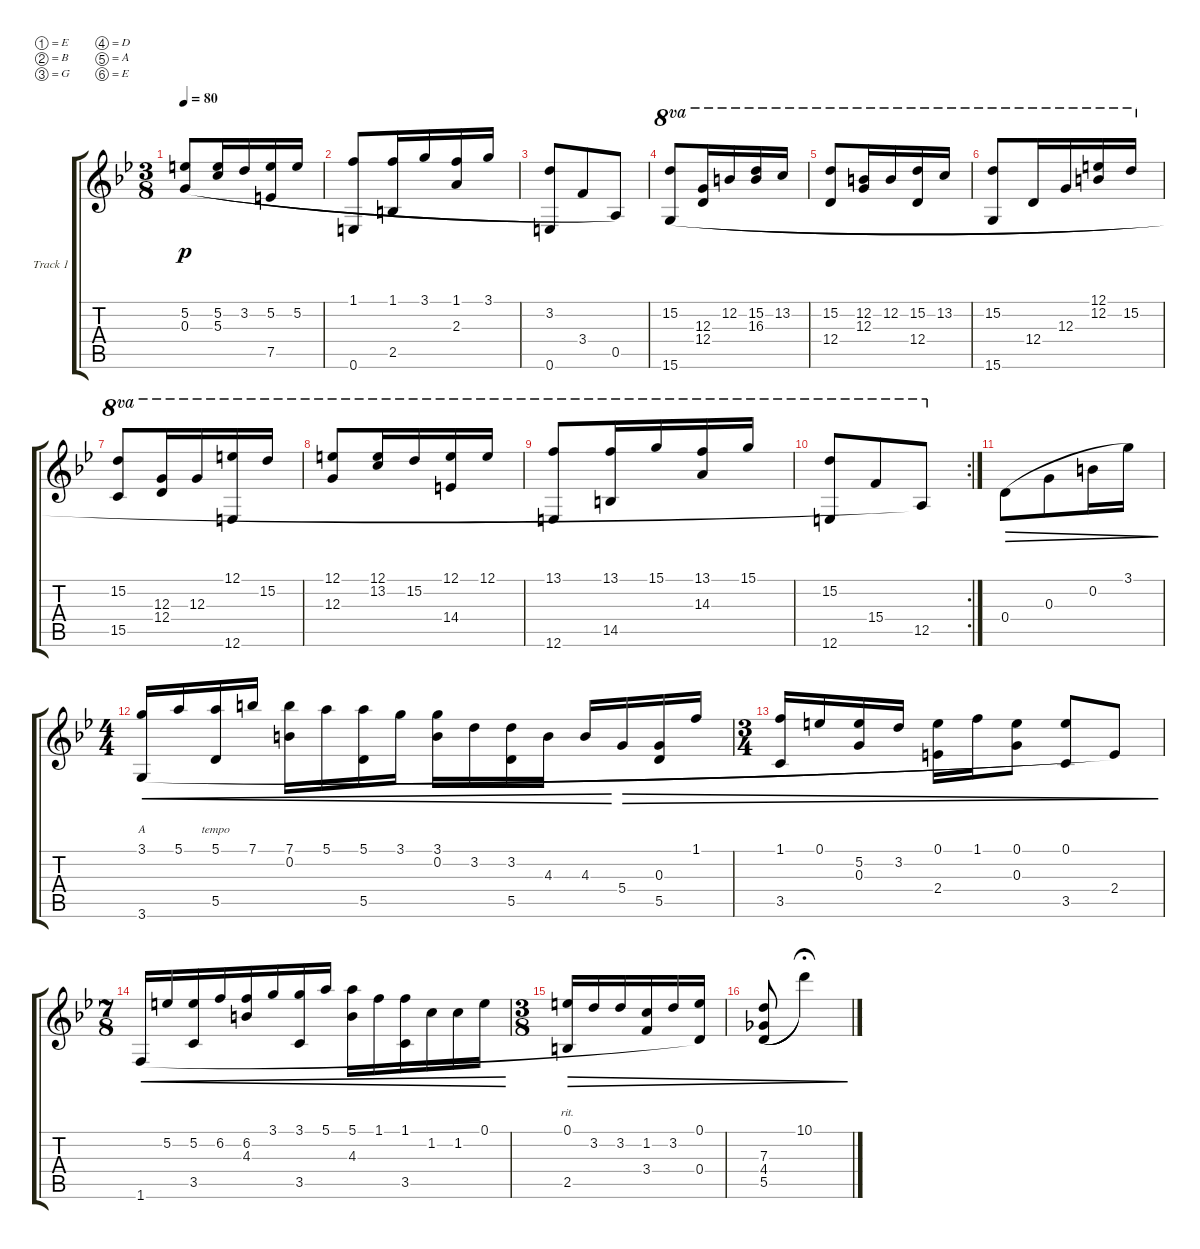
\bracketExtendMode groupsimilarinstruments
\firstSystemTrackNameOrientation horizontal
\otherSystemsTrackNameOrientation horizontal
\track ("Spring Waltz" "Track 1") {instrument acousticguitarsteel}
\staff {score tabs}
\tuning (E5 B4 G4 D4 A3 E3)
\displaytranspose 0
\ts (3 8)
\tempo 80
\clef g2
\ks bb
(5.2 0.3).8{lyrics (0 "") lyrics (1 "") lyrics (2 "") lyrics (3 "") lyrics (4 "") dy p legatoorigin} (5.2 5.3).16{lyrics (0 "") lyrics (1 "") lyrics (2 "") lyrics (3 "") lyrics (4 "") legatoorigin} 3.2.16{lyrics (0 "") lyrics (1 "") lyrics (2 "") lyrics (3 "") lyrics (4 "") legatoorigin} (5.2 7.5).16{lyrics (0 "") lyrics (1 "") lyrics (2 "") lyrics (3 "") lyrics (4 "") legatoorigin} 5.2.16{lyrics (0 "") lyrics (1 "") lyrics (2 "") lyrics (3 "") lyrics (4 "") legatoorigin} |
(1.1 0.6).8{lyrics (0 "") lyrics (1 "") lyrics (2 "") lyrics (3 "") lyrics (4 "") legatoorigin} (1.1 2.5).16{lyrics (0 "") lyrics (1 "") lyrics (2 "") lyrics (3 "") lyrics (4 "") legatoorigin} 3.1.16{lyrics (0 "") lyrics (1 "") lyrics (2 "") lyrics (3 "") lyrics (4 "") legatoorigin} (1.1 2.3).16{lyrics (0 "") lyrics (1 "") lyrics (2 "") lyrics (3 "") lyrics (4 "") legatoorigin} 3.1.16{lyrics (0 "") lyrics (1 "") lyrics (2 "") lyrics (3 "") lyrics (4 "") legatoorigin} |
(0.6 3.2).8{lyrics (0 "") lyrics (1 "") lyrics (2 "") lyrics (3 "") lyrics (4 "") legatoorigin} 3.4.8{lyrics (0 "") lyrics (1 "") lyrics (2 "") lyrics (3 "") lyrics (4 "") legatoorigin} 0.5.8{lyrics (0 "") lyrics (1 "") lyrics (2 "") lyrics (3 "") lyrics (4 "")} |
(15.2 15.6).8{ot 8va lyrics (0 "") lyrics (1 "") lyrics (2 "") lyrics (3 "") lyrics (4 "") legatoorigin} (12.3 12.4).16{ot 8va lyrics (0 "") lyrics (1 "") lyrics (2 "") lyrics (3 "") lyrics (4 "") legatoorigin} 12.2.16{ot 8va lyrics (0 "") lyrics (1 "") lyrics (2 "") lyrics (3 "") lyrics (4 "") legatoorigin} (15.2 16.3).16{ot 8va lyrics (0 "") lyrics (1 "") lyrics (2 "") lyrics (3 "") lyrics (4 "") legatoorigin} 13.2.16{ot 8va lyrics (0 "") lyrics (1 "") lyrics (2 "") lyrics (3 "") lyrics (4 "") legatoorigin} |
(15.2 12.4).8{ot 8va lyrics (0 "") lyrics (1 "") lyrics (2 "") lyrics (3 "") lyrics (4 "") legatoorigin} (12.3 12.2).16{ot 8va lyrics (0 "") lyrics (1 "") lyrics (2 "") lyrics (3 "") lyrics (4 "") legatoorigin} 12.2.16{ot 8va lyrics (0 "") lyrics (1 "") lyrics (2 "") lyrics (3 "") lyrics (4 "") legatoorigin} (15.2 12.4).16{ot 8va lyrics (0 "") lyrics (1 "") lyrics (2 "") lyrics (3 "") lyrics (4 "") legatoorigin} 13.2.16{ot 8va lyrics (0 "") lyrics (1 "") lyrics (2 "") lyrics (3 "") lyrics (4 "") legatoorigin} |
(15.2 15.6).8{ot 8va lyrics (0 "") lyrics (1 "") lyrics (2 "") lyrics (3 "") lyrics (4 "") legatoorigin} 12.4.16{ot 8va lyrics (0 "") lyrics (1 "") lyrics (2 "") lyrics (3 "") lyrics (4 "") legatoorigin} 12.3.16{ot 8va lyrics (0 "") lyrics (1 "") lyrics (2 "") lyrics (3 "") lyrics (4 "") legatoorigin} (12.1 12.2).16{ot 8va lyrics (0 "") lyrics (1 "") lyrics (2 "") lyrics (3 "") lyrics (4 "") legatoorigin} 15.2.16{ot 8va lyrics (0 "") lyrics (1 "") lyrics (2 "") lyrics (3 "") lyrics (4 "") legatoorigin} |
(15.2 15.5).8{ot 8va lyrics (0 "") lyrics (1 "") lyrics (2 "") lyrics (3 "") lyrics (4 "") legatoorigin} (12.4 12.3).16{ot 8va lyrics (0 "") lyrics (1 "") lyrics (2 "") lyrics (3 "") lyrics (4 "") legatoorigin} 12.3.16{ot 8va lyrics (0 "") lyrics (1 "") lyrics (2 "") lyrics (3 "") lyrics (4 "") legatoorigin} (12.1 12.6).16{ot 8va lyrics (0 "") lyrics (1 "") lyrics (2 "") lyrics (3 "") lyrics (4 "") legatoorigin} 15.2.16{ot 8va lyrics (0 "") lyrics (1 "") lyrics (2 "") lyrics (3 "") lyrics (4 "") legatoorigin} |
(12.3 12.1).8{ot 8va lyrics (0 "") lyrics (1 "") lyrics (2 "") lyrics (3 "") lyrics (4 "") legatoorigin} (12.1 13.2).16{ot 8va lyrics (0 "") lyrics (1 "") lyrics (2 "") lyrics (3 "") lyrics (4 "") legatoorigin} 15.2.16{ot 8va lyrics (0 "") lyrics (1 "") lyrics (2 "") lyrics (3 "") lyrics (4 "") legatoorigin} (12.1 14.4).16{ot 8va lyrics (0 "") lyrics (1 "") lyrics (2 "") lyrics (3 "") lyrics (4 "") legatoorigin} 12.1.16{ot 8va lyrics (0 "") lyrics (1 "") lyrics (2 "") lyrics (3 "") lyrics (4 "") legatoorigin} |
(13.1 12.6).8{ot 8va lyrics (0 "") lyrics (1 "") lyrics (2 "") lyrics (3 "") lyrics (4 "") legatoorigin} (13.1 14.5).16{ot 8va lyrics (0 "") lyrics (1 "") lyrics (2 "") lyrics (3 "") lyrics (4 "") legatoorigin} 15.1.16{ot 8va lyrics (0 "") lyrics (1 "") lyrics (2 "") lyrics (3 "") lyrics (4 "") legatoorigin} (13.1 14.3).16{ot 8va lyrics (0 "") lyrics (1 "") lyrics (2 "") lyrics (3 "") lyrics (4 "") legatoorigin} 15.1.16{ot 8va lyrics (0 "") lyrics (1 "") lyrics (2 "") lyrics (3 "") lyrics (4 "") legatoorigin} |
\rc 2
(12.6 15.2).8{ot 8va lyrics (0 "") lyrics (1 "") lyrics (2 "") lyrics (3 "") lyrics (4 "") legatoorigin} 15.4.8{ot 8va lyrics (0 "") lyrics (1 "") lyrics (2 "") lyrics (3 "") lyrics (4 "") legatoorigin} 12.5.8{ot 8va lyrics (0 "") lyrics (1 "") lyrics (2 "") lyrics (3 "") lyrics (4 "")} |
0.4.8{lyrics (0 "") lyrics (1 "") lyrics (2 "") lyrics (3 "") lyrics (4 "") dec legatoorigin} 0.3.8{lyrics (0 "") lyrics (1 "") lyrics (2 "") lyrics (3 "") lyrics (4 "") dec legatoorigin} 0.2.16{lyrics (0 "") lyrics (1 "") lyrics (2 "") lyrics (3 "") lyrics (4 "") dec legatoorigin} 3.1.16{lyrics (0 "") lyrics (1 "") lyrics (2 "") lyrics (3 "") lyrics (4 "") dec} |
\ts (4 4)
(3.1 3.6).16{lyrics (0 "") lyrics (1 "") lyrics (2 "") lyrics (3 "") lyrics (4 "A") cre legatoorigin} 5.1.16{lyrics (0 "") lyrics (1 "") lyrics (2 "") lyrics (3 "") lyrics (4 "") cre legatoorigin} (5.1 5.5).16{lyrics (0 "") lyrics (1 "") lyrics (2 "") lyrics (3 "") lyrics (4 "tempo") cre legatoorigin} 7.1.16{lyrics (0 "") lyrics (1 "") lyrics (2 "") lyrics (3 "") lyrics (4 "") cre legatoorigin} (7.1 0.2).16{lyrics (0 "") lyrics (1 "") lyrics (2 "") lyrics (3 "") lyrics (4 "") cre legatoorigin} 5.1.16{lyrics (0 "") lyrics (1 "") lyrics (2 "") lyrics (3 "") lyrics (4 "") cre legatoorigin} (5.1 5.5).16{lyrics (0 "") lyrics (1 "") lyrics (2 "") lyrics (3 "") lyrics (4 "") cre legatoorigin} 3.1.16{lyrics (0 "") lyrics (1 "") lyrics (2 "") lyrics (3 "") lyrics (4 "") cre legatoorigin} (3.1 0.2).16{lyrics (0 "") lyrics (1 "") lyrics (2 "") lyrics (3 "") lyrics (4 "") cre legatoorigin} 3.2.16{lyrics (0 "") lyrics (1 "") lyrics (2 "") lyrics (3 "") lyrics (4 "") cre legatoorigin} (3.2 5.5).16{lyrics (0 "") lyrics (1 "") lyrics (2 "") lyrics (3 "") lyrics (4 "") cre legatoorigin} 4.3.16{lyrics (0 "") lyrics (1 "") lyrics (2 "") lyrics (3 "") lyrics (4 "") cre legatoorigin} 4.3.16{lyrics (0 "") lyrics (1 "") lyrics (2 "") lyrics (3 "") lyrics (4 "") cre legatoorigin} 5.4.16{lyrics (0 "") lyrics (1 "") lyrics (2 "") lyrics (3 "") lyrics (4 "") dec legatoorigin} (0.3 5.5).16{lyrics (0 "") lyrics (1 "") lyrics (2 "") lyrics (3 "") lyrics (4 "") dec legatoorigin} 1.1.16{lyrics (0 "") lyrics (1 "") lyrics (2 "") lyrics (3 "") lyrics (4 "") dec legatoorigin} |
\ts (3 4)
(1.1 3.5).16{lyrics (0 "") lyrics (1 "") lyrics (2 "") lyrics (3 "") lyrics (4 "") dec legatoorigin} 0.1.16{lyrics (0 "") lyrics (1 "") lyrics (2 "") lyrics (3 "") lyrics (4 "") dec legatoorigin} (5.2 0.3).16{lyrics (0 "") lyrics (1 "") lyrics (2 "") lyrics (3 "") lyrics (4 "") dec legatoorigin} 3.2.16{lyrics (0 "") lyrics (1 "") lyrics (2 "") lyrics (3 "") lyrics (4 "") dec legatoorigin} (0.1 2.4).16{lyrics (0 "") lyrics (1 "") lyrics (2 "") lyrics (3 "") lyrics (4 "") dec legatoorigin} 1.1.16{lyrics (0 "") lyrics (1 "") lyrics (2 "") lyrics (3 "") lyrics (4 "") dec legatoorigin} (0.1 0.3).8{lyrics (0 "") lyrics (1 "") lyrics (2 "") lyrics (3 "") lyrics (4 "") dec legatoorigin} (0.1 3.5).8{lyrics (0 "") lyrics (1 "") lyrics (2 "") lyrics (3 "") lyrics (4 "") dec legatoorigin} 2.4.8{lyrics (0 "") lyrics (1 "") lyrics (2 "") lyrics (3 "") lyrics (4 "") dec} |
\ts (7 8)
1.6.16{lyrics (0 "") lyrics (1 "") lyrics (2 "") lyrics (3 "") lyrics (4 "") cre legatoorigin} 5.2.16{lyrics (0 "") lyrics (1 "") lyrics (2 "") lyrics (3 "") lyrics (4 "") cre legatoorigin} (5.2 3.5).16{lyrics (0 "") lyrics (1 "") lyrics (2 "") lyrics (3 "") lyrics (4 "") cre legatoorigin} 6.2.16{lyrics (0 "") lyrics (1 "") lyrics (2 "") lyrics (3 "") lyrics (4 "") cre legatoorigin} (6.2 4.3).16{lyrics (0 "") lyrics (1 "") lyrics (2 "") lyrics (3 "") lyrics (4 "") cre legatoorigin} 3.1.16{lyrics (0 "") lyrics (1 "") lyrics (2 "") lyrics (3 "") lyrics (4 "") cre legatoorigin} (3.1 3.5).16{lyrics (0 "") lyrics (1 "") lyrics (2 "") lyrics (3 "") lyrics (4 "") cre legatoorigin} 5.1.16{lyrics (0 "") lyrics (1 "") lyrics (2 "") lyrics (3 "") lyrics (4 "") cre legatoorigin} (5.1 4.3).16{lyrics (0 "") lyrics (1 "") lyrics (2 "") lyrics (3 "") lyrics (4 "") cre legatoorigin} 1.1.16{lyrics (0 "") lyrics (1 "") lyrics (2 "") lyrics (3 "") lyrics (4 "") cre legatoorigin} (1.1 3.5).16{lyrics (0 "") lyrics (1 "") lyrics (2 "") lyrics (3 "") lyrics (4 "") cre legatoorigin} 1.2.16{lyrics (0 "") lyrics (1 "") lyrics (2 "") lyrics (3 "") lyrics (4 "") cre legatoorigin} 1.2.16{lyrics (0 "") lyrics (1 "") lyrics (2 "") lyrics (3 "") lyrics (4 "") cre legatoorigin} 0.1.16{lyrics (0 "") lyrics (1 "") lyrics (2 "") lyrics (3 "") lyrics (4 "") cre legatoorigin} |
\ts (3 8)
(0.1 2.5).16{lyrics (0 "") lyrics (1 "") lyrics (2 "") lyrics (3 "") lyrics (4 "rit.") dec legatoorigin} 3.2.16{lyrics (0 "") lyrics (1 "") lyrics (2 "") lyrics (3 "") lyrics (4 "") dec legatoorigin} 3.2.16{lyrics (0 "") lyrics (1 "") lyrics (2 "") lyrics (3 "") lyrics (4 "") dec legatoorigin} (1.2 3.4).16{lyrics (0 "") lyrics (1 "") lyrics (2 "") lyrics (3 "") lyrics (4 "") dec legatoorigin} 3.2.16{lyrics (0 "") lyrics (1 "") lyrics (2 "") lyrics (3 "") lyrics (4 "") dec legatoorigin} (0.1 0.4).16{lyrics (0 "") lyrics (1 "") lyrics (2 "") lyrics (3 "") lyrics (4 "") dec} |
(5.5 4.4 7.3).8{lyrics (0 "") lyrics (1 "") lyrics (2 "") lyrics (3 "") lyrics (4 "") dec legatoorigin} 10.1.4{lyrics (0 "") lyrics (1 "") lyrics (2 "") lyrics (3 "") lyrics (4 "") dec fermata (medium 0.5)}
